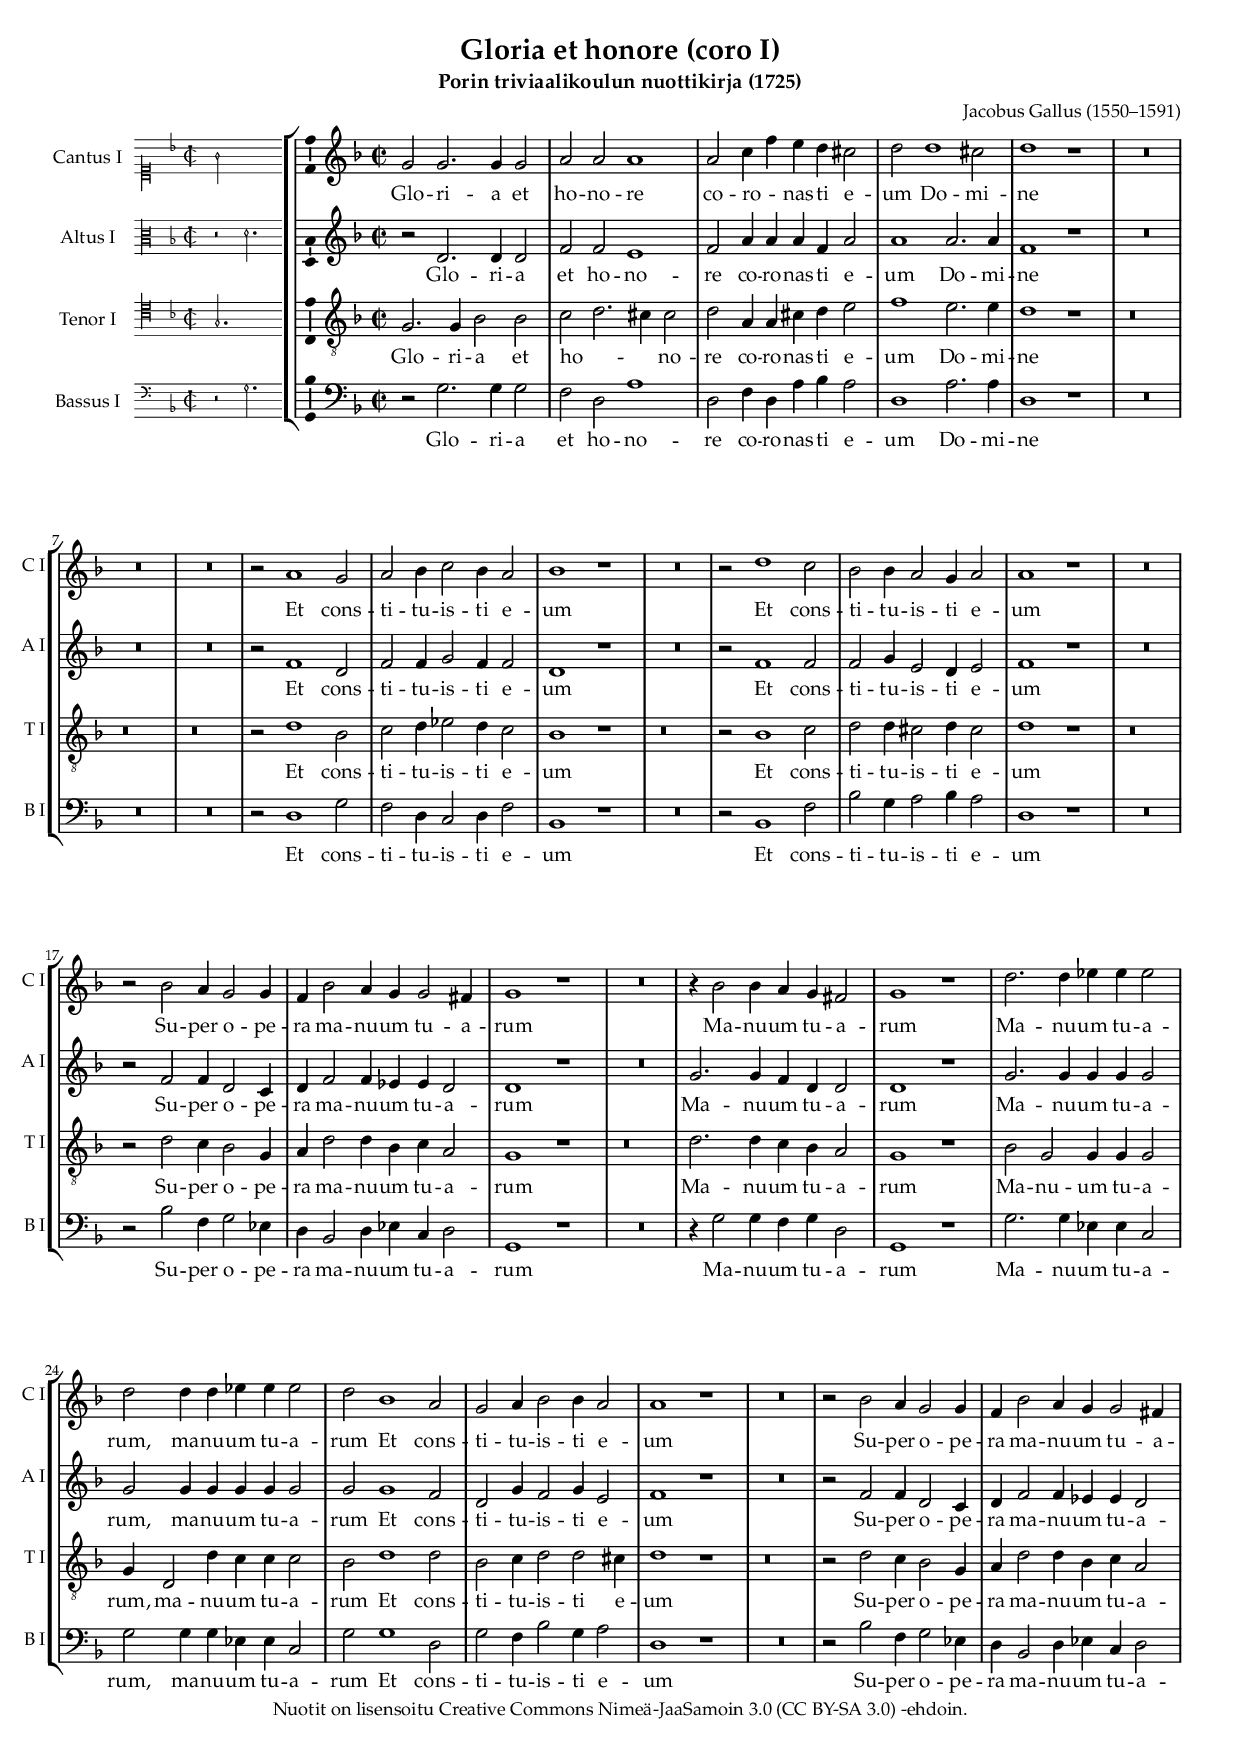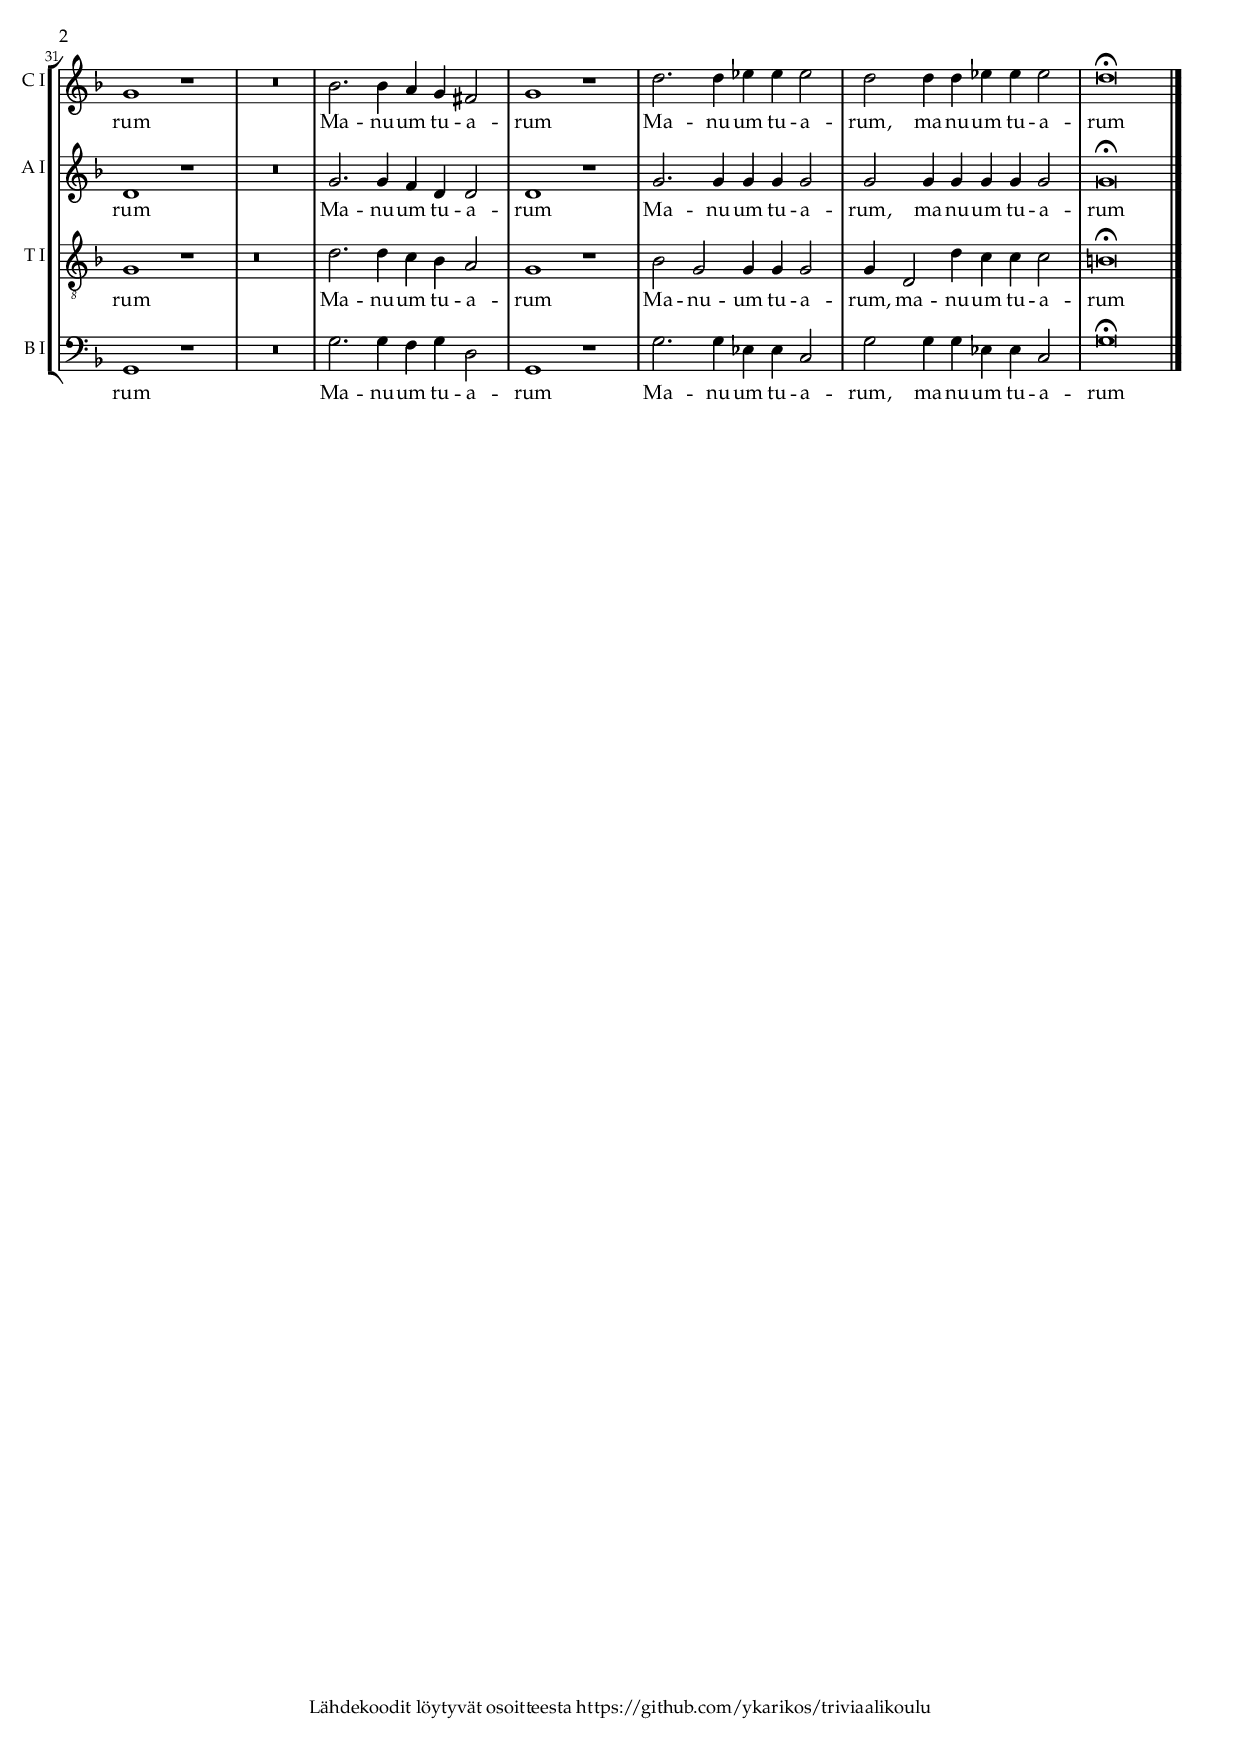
\version "2.19.49"
\include "suomi.ly"


global = {
%  \numericTimeSignature
  \time 2/2
	\set Timing.measureLength = #(ly:make-moment 4/2)
%  \autoBeamOff
  \key d \minor
  \set Staff.midiInstrument = #"voice oohs"
}

stanzaOneLyricsChoirOne = \lyricmode {
	Glo -- ri -- a et ho -- no -- re
	co -- ro -- nas -- ti e -- um Do -- mi -- ne
	Et cons -- ti -- tu -- is -- ti e -- um
	Et cons -- ti -- tu -- is -- ti e -- um
	Su -- per o -- pe -- ra ma -- nu -- um tu -- a -- rum
	Ma -- nu -- um tu -- a -- rum
	Ma -- nu -- um tu -- a -- rum,
	ma -- nu -- um tu -- a -- rum
	Et cons -- ti -- tu -- is -- ti e -- um
	Su -- per o -- pe -- ra ma -- nu -- um tu -- a -- rum
	Ma -- nu -- um tu -- a -- rum
	Ma -- nu -- um tu -- a -- rum,
	ma -- nu -- um tu -- a -- rum
}




% First choir

SopranoOneMusic = \relative c'' {
	\set Staff.instrumentName = #"Cantus I"
	\set Staff.shortInstrumentName = "C I"

	\incipit { \clef "mensural-c1" \key d \minor \time 2/2 g'2 }

	g2 g2. g4 g2 | a a a1 | a2 c4( f) e d cis2 | d d1 cis2 | 
	d1 r1 | R\breve | R\breve | R\breve |
	r2 a1 g2 | a b4 c2 b4 a2 | b1 r1 | R\breve |

% 2
	r2 d1 c2 | b2 b4 a2 g4 a2 | a1 r1 | R\breve |
	r2 b2 a4 g2 g4 | f b2 a4 g g2 fis4 | g1 r1 | R\breve |
	r4 b2 b4 a g fis2 | g1 r1 |
	d'2. d4 es es es2 | d d4 d es es es2 |

% 3
	d2 b1 a2 | g a4 b2 b4 a2 | a1 r1 | R\breve |
	r2 b a4 g2 g4 | f b2 a4 g g2 fis4 | g1 r1 | R\breve |
	b2. b4 a g fis2 | g1 r1
	d'2. d4 es es es2 | d d4 d es es es2 |
	d\breve\fermata \bar "|."
}


AltoOneMusic = \relative c' {
	\set Staff.instrumentName = #"Altus I"
	\set Staff.shortInstrumentName = "A I"

	\incipit { \clef "mensural-c3" \key d \minor \time 2/2 r2 d'2. }

	r2 d2. d4 d2 | f f e1 | f2 a4 a a f a2 | a1 a2. a4 |
	f1 r1 | R\breve | R\breve | R\breve |
	r2 f1 d2 | f2 f4 g2 f4 f2 | d1 r1 | R\breve |

% 2

	r2 f1 f2 | f2 g4 e2 d4 e2 | f1 r | R\breve |
	r2 f2 f4 d2 c4 | d f2 f4 es es d2 | d1 r | R\breve |
	g2. g4 f d d2 | d1 r | g2. g4 g g g2 | g g4 g g g g2 |

% 3

	g2 g1 f2 | d2 g4 f2 g4 e2 | f1 r | R\breve |
	r2 f f4 d2 c4 | d f2 f4 es es d2 | d1 r | R\breve |
	g2. g4 f d d2 | d1 r | g2. g4 g g g2 | g g4 g g g g2 |
	g\breve\fermata \bar "|."
}


TenoreOneMusic = \relative c' {
	\set Staff.instrumentName = #"Tenor I"
	\set Staff.shortInstrumentName = "T I"

	\incipit { \clef "mensural-c4" \key d \minor \time 2/2 g2. }

	\clef "treble_8"
	g2. g4 b2 b | c( d2. cis4) cis2 | d a4 a cis d e2 | f1 e2. e4 |
	d1 r1 | r\breve | r\breve | r\breve |
	r2 d1 b2 | c d4 es2 d4 c2 | b1 r | r\breve |

% 2
	r2 b1 c2 | d d4 cis2 d4 cis2 | d1 r | r\breve |
	r2 d c4 b2 g4 | a d2 d4 b c a2 | g1 r | r\breve |
	d'2. d4 c b a2 | g1 r | b2 g g4 g g2 | g4 d2 d'4 c c c2 |

% 3
	b2 d1 d2 | b c4 d2 d cis4 | d1 r | r\breve |
	r2 d c4 b2 g4 | a d2 d4 b c a2 | g1 r | r\breve |
	d'2. d4 c b a2 | g1 r | b2 g g4 g g2 | g4 d2 d'4 c c c2 |
	h\breve\fermata \bar "|."
}


BassOneMusic = \relative c' {
	\set Staff.instrumentName = #"Bassus I"
	\set Staff.shortInstrumentName = "B I"

	\incipit { \clef "mensural-f" \key d \minor \time 2/2 r2 g2. }

	\clef bass
	r2 g2. g4 g2 | f d a'1 | d,2 f4 d a' b a2 | d,1 a'2. a4 |
	d,1 r1 | R\breve | R\breve | R\breve |
	r2 d1 g2 | f d4 c2 d4 f2 | b,1 r | R\breve |

% 2
	r2 b1 f'2 | b g4 a2 b4 a2 | d,1 r | R\breve |
	r2 b' f4 g2 es4 | d b2 d4 es c d2 | g,1 r | R\breve |
	r4 g'2 g4 f g d2 | g,1 r | g'2. g4 es es c2 | g' g4 g es es c2 |

%3
	g' g1 d2 | g f4 b2 g4 a2 | d,1 r | R\breve |
	r2 b' f4 g2 es4 | d b2 d4 es c d2 | g,1 r | R\breve |
	g'2. g4 f g d2 | g,1 r | g'2. g4 es es c2 | g' g4 g es es c2 |
	g'\breve\fermata \bar "|."
}





\include "gloria-et-honore.header.ily"

\header {
  title = "Gloria et honore (coro I)"
}


\score {
  \new StaffGroup = choirOneStaff <<
    \new Staff <<
      \new Voice = "Soprano" {
		\global
        \SopranoOneMusic
      }
     \new Lyrics \lyricsto "Soprano" {
       \stanzaOneLyricsChoirOne
     }
    >>
    \new Staff <<
      \new Voice = "Alto" {
        \global
        \AltoOneMusic
      }
     \new Lyrics \lyricsto "Alto" {
       \stanzaOneLyricsChoirOne
     }
    >>
    \new Staff <<
      \new Voice = "Tenore" {
        \global
        \TenoreOneMusic
      }
      \new Lyrics \lyricsto "Tenore" {
       \stanzaOneLyricsChoirOne
      }
    >>
    \new Staff <<
      \new Voice = "Bass" {
        \global
        \BassOneMusic
      }
      \new Lyrics \lyricsto "Bass" {
       \stanzaOneLyricsChoirOne
      }
    >>
  >>

  \midi {
    \tempo 4 = 160
  }
  \layout {
    \context {
      \Voice
      \consists "Ambitus_engraver"
		\hide Slur
    }
    indent = 4\cm
    incipit-width = 2.5\cm
    \context {
     \Score
     \override VerticalAxisGroup.remove-first = ##t
    }
  }
}
